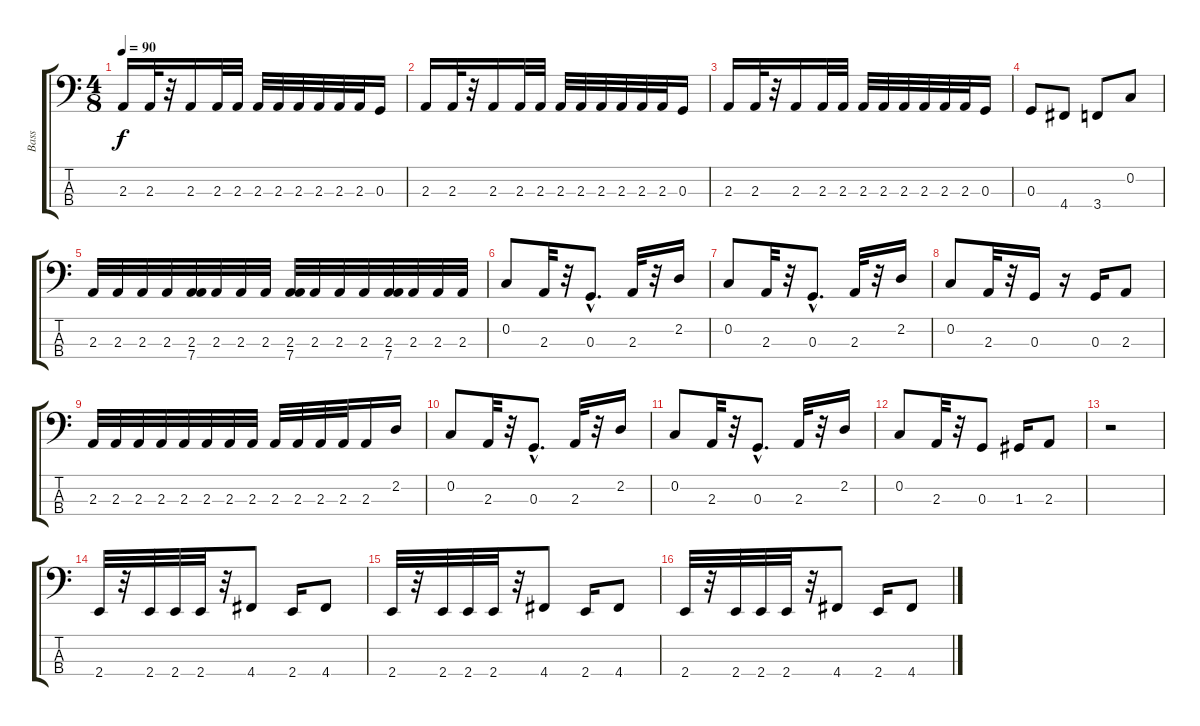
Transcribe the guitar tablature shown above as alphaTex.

\track ("Bass" "Bass") {instrument electricbassfinger}
\staff {score tabs}
\tuning (F2 C2 G1 D1) {hide}
\ts (4 8)
\tempo 90
\clef f4
\ks c
2.3.16{dy f} 2.3.32 r.32 2.3.16 2.3.32 2.3.32 2.3.32 2.3.32 2.3.32 2.3.32 2.3.32 2.3.32 0.3.16 |
2.3.16 2.3.32 r.32 2.3.16 2.3.32 2.3.32 2.3.32 2.3.32 2.3.32 2.3.32 2.3.32 2.3.32 0.3.16 |
2.3.16 2.3.32 r.32 2.3.16 2.3.32 2.3.32 2.3.32 2.3.32 2.3.32 2.3.32 2.3.32 2.3.32 0.3.16 |
0.3.8 4.4.8 3.4.8 0.2.8 |
2.3.32 2.3.32 2.3.32 2.3.32 (2.3 7.4).32 2.3.32 2.3.32 2.3.32 (2.3 7.4).32 2.3.32 2.3.32 2.3.32 (2.3 7.4).32 2.3.32 2.3.32 2.3.32 |
0.2.8 2.3.32 r.32 0.3{hac}.8{d} 2.3.32 r.32 2.2.16 |
0.2.8 2.3.32 r.32 0.3{hac}.8{d} 2.3.32 r.32 2.2.16 |
0.2.8 2.3.32 r.32 0.3.16 r.16 0.3.16 2.3.8 |
2.3.32 2.3.32 2.3.32 2.3.32 2.3.32 2.3.32 2.3.32 2.3.32 2.3.32 2.3.32 2.3.32 2.3.32 2.3.16 2.2.16 |
0.2.8 2.3.32 r.32 0.3{hac}.8{d} 2.3.32 r.32 2.2.16 |
0.2.8 2.3.32 r.32 0.3{hac}.8{d} 2.3.32 r.32 2.2.16 |
0.2.8 2.3.32 r.32 0.3.8 1.3.16 2.3.8 |
r.2 |
2.4.32 r.32 2.4.32 2.4.32 2.4.32 r.32 4.4.8 2.4.16 4.4.8 |
2.4.32 r.32 2.4.32 2.4.32 2.4.32 r.32 4.4.8 2.4.16 4.4.8 |
2.4.32 r.32 2.4.32 2.4.32 2.4.32 r.32 4.4.8 2.4.16 4.4.8
